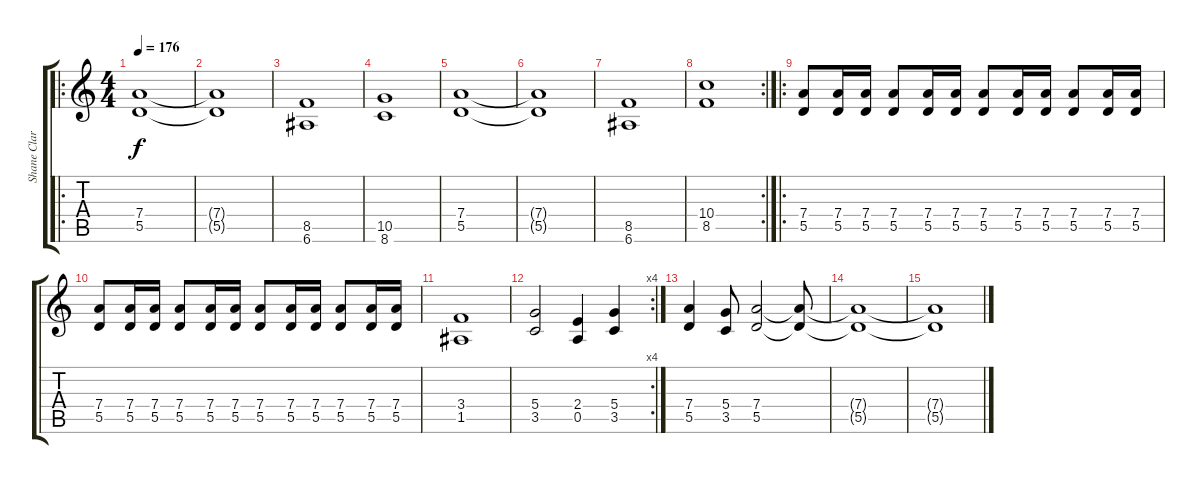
\track ("Shane Clark" "Shane Clar") {instrument distortionguitar}
\staff {score tabs}
\tuning (E4 B3 G3 D3 A2 E2) {hide}
\ro
\ts (4 4)
\tempo 176
\clef g2
\ks c
(7.4 5.5).1{dy f} |
(7.4{t} 5.5{t}).1 |
(8.5 6.6).1 |
(10.5 8.6).1 |
(7.4 5.5).1 |
(7.4{t} 5.5{t}).1 |
(8.5 6.6).1 |
\rc 2
(10.4 8.5).1 |
\ro
(7.4 5.5).8 (7.4 5.5).16 (7.4 5.5).16 (7.4 5.5).8 (7.4 5.5).16 (7.4 5.5).16 (7.4 5.5).8 (7.4 5.5).16 (7.4 5.5).16 (7.4 5.5).8 (7.4 5.5).16 (7.4 5.5).16 |
(7.4 5.5).8 (7.4 5.5).16 (7.4 5.5).16 (7.4 5.5).8 (7.4 5.5).16 (7.4 5.5).16 (7.4 5.5).8 (7.4 5.5).16 (7.4 5.5).16 (7.4 5.5).8 (7.4 5.5).16 (7.4 5.5).16 |
(3.4 1.5).1 |
\rc 4
(5.4 3.5).2 (2.4 0.5).4 (5.4 3.5).4 |
(7.4 5.5).4 (5.4 3.5).8 (7.4 5.5).2 (7.4{t} 5.5{t}).8 |
(7.4{t} 5.5{t}).1 |
(7.4{t} 5.5{t}).1
